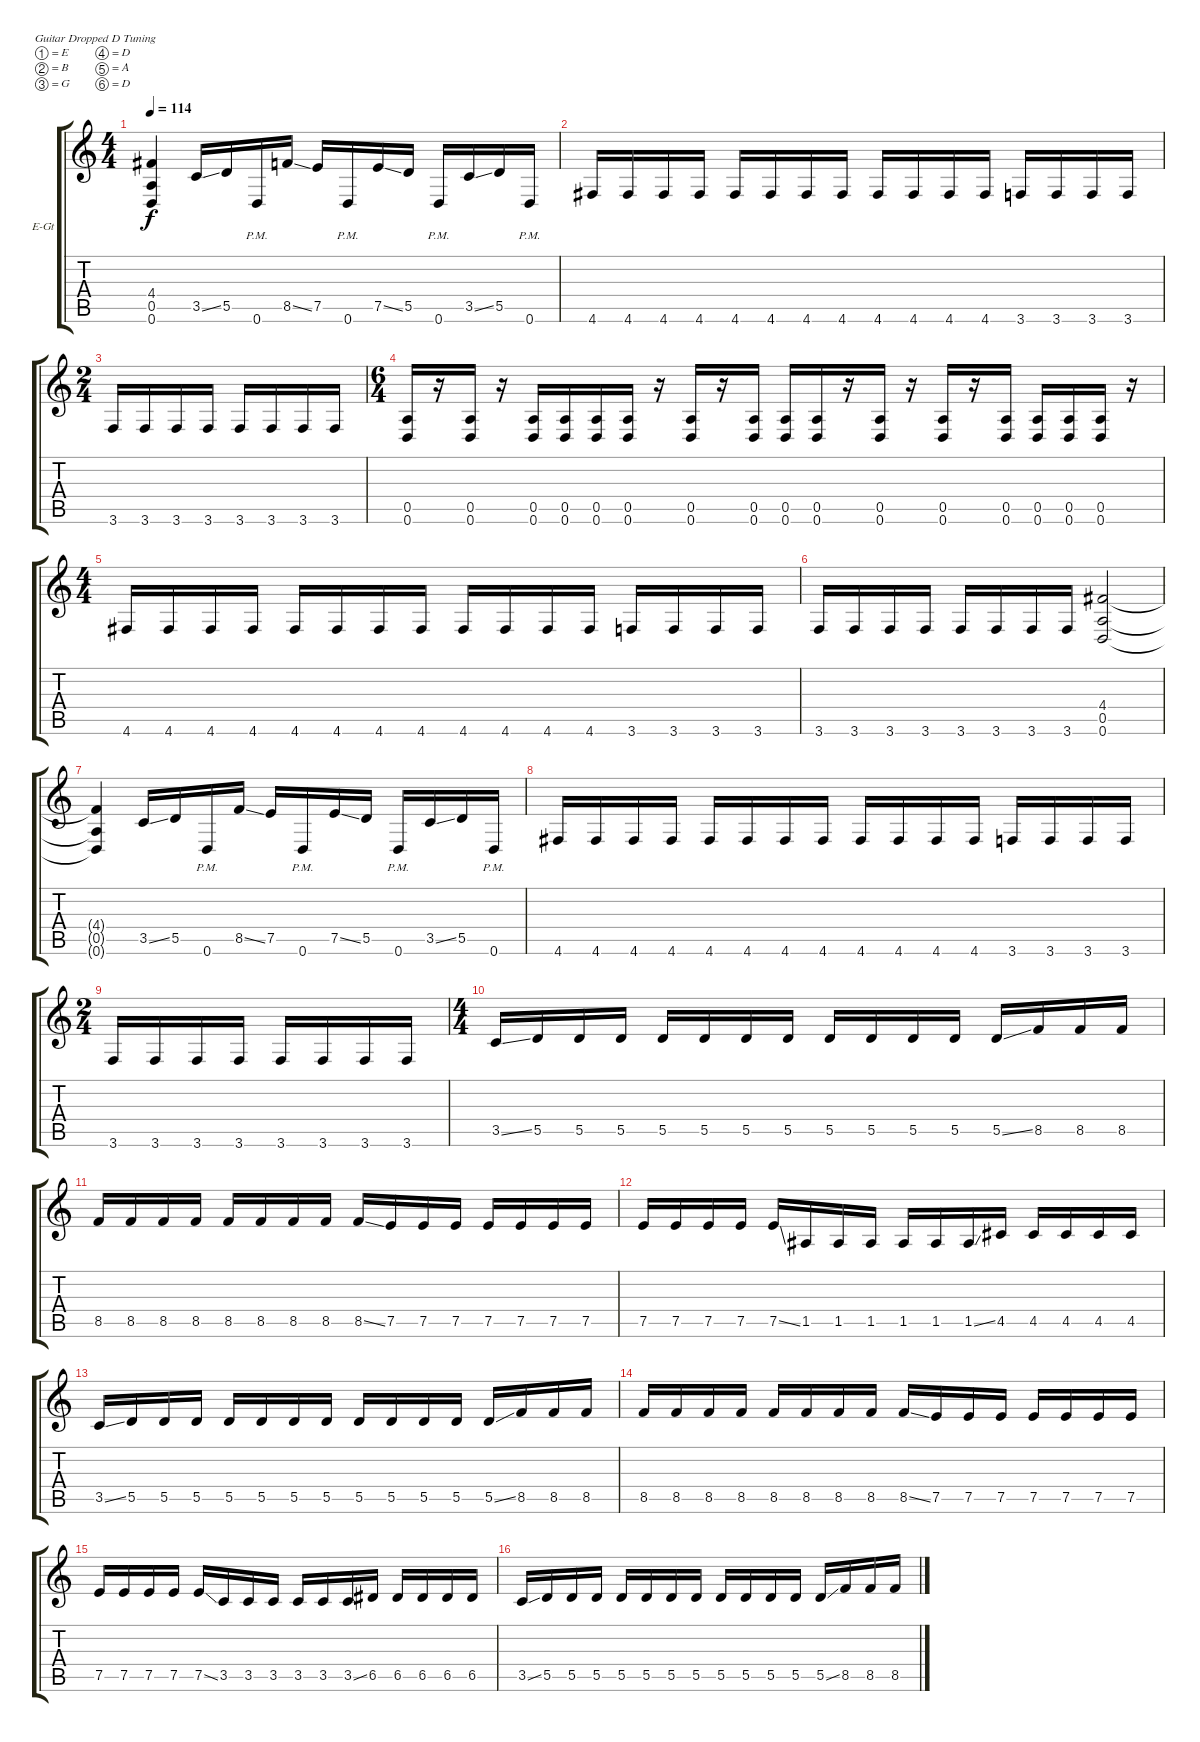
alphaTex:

\bracketExtendMode groupsimilarinstruments
\firstSystemTrackNameOrientation horizontal
\otherSystemsTrackNameOrientation horizontal
\track ("Guitar" "E-Gt") {instrument distortionguitar}
\staff {score tabs}
\tuning (E4 B3 G3 D3 A2 D2)
\ts (4 4)
\tempo 114
\clef g2
\ks c
(4.4{t} 0.5{t} 0.6{t}).4{dy f} 3.5{ss}.16 5.5.16 0.6{pm}.16 8.5{ss}.16 7.5.16 0.6{pm}.16 7.5{ss}.16 5.5.16 0.6{pm}.16 3.5{ss}.16 5.5.16 0.6{pm}.16 |
4.6.16 4.6.16 4.6.16 4.6.16 4.6.16 4.6.16 4.6.16 4.6.16 4.6.16 4.6.16 4.6.16 4.6.16 3.6.16 3.6.16 3.6.16 3.6.16 |
\ts (2 4)
3.6.16 3.6.16 3.6.16 3.6.16 3.6.16 3.6.16 3.6.16 3.6.16 |
\ts (6 4)
(0.5 0.6).16 r.16 (0.5 0.6).16 r.16 (0.5 0.6).16 (0.5 0.6).16 (0.5 0.6).16 (0.5 0.6).16 r.16 (0.5 0.6).16 r.16 (0.5 0.6).16 (0.5 0.6).16 (0.5 0.6).16 r.16 (0.5 0.6).16 r.16 (0.5 0.6).16 r.16 (0.5 0.6).16 (0.5 0.6).16 (0.5 0.6).16 (0.5 0.6).16 r.16 |
\ts (4 4)
4.6.16 4.6.16 4.6.16 4.6.16 4.6.16 4.6.16 4.6.16 4.6.16 4.6.16 4.6.16 4.6.16 4.6.16 3.6.16 3.6.16 3.6.16 3.6.16 |
3.6.16 3.6.16 3.6.16 3.6.16 3.6.16 3.6.16 3.6.16 3.6.16 (4.4 0.5 0.6).2 |
(4.4{t} 0.5{t} 0.6{t}).4 3.5{ss}.16 5.5.16 0.6{pm}.16 8.5{ss}.16 7.5.16 0.6{pm}.16 7.5{ss}.16 5.5.16 0.6{pm}.16 3.5{ss}.16 5.5.16 0.6{pm}.16 |
4.6.16 4.6.16 4.6.16 4.6.16 4.6.16 4.6.16 4.6.16 4.6.16 4.6.16 4.6.16 4.6.16 4.6.16 3.6.16 3.6.16 3.6.16 3.6.16 |
\ts (2 4)
3.6.16 3.6.16 3.6.16 3.6.16 3.6.16 3.6.16 3.6.16 3.6.16 |
\ts (4 4)
3.5{ss}.16 5.5.16 5.5.16 5.5.16 5.5.16 5.5.16 5.5.16 5.5.16 5.5.16 5.5.16 5.5.16 5.5.16 5.5{ss}.16 8.5.16 8.5.16 8.5.16 |
8.5.16 8.5.16 8.5.16 8.5.16 8.5.16 8.5.16 8.5.16 8.5.16 8.5{ss}.16 7.5.16 7.5.16 7.5.16 7.5.16 7.5.16 7.5.16 7.5.16 |
7.5.16 7.5.16 7.5.16 7.5.16 7.5{ss}.16 1.5.16 1.5.16 1.5.16 1.5.16 1.5.16 1.5{ss}.16 4.5.16 4.5.16 4.5.16 4.5.16 4.5.16 |
3.5{ss}.16 5.5.16 5.5.16 5.5.16 5.5.16 5.5.16 5.5.16 5.5.16 5.5.16 5.5.16 5.5.16 5.5.16 5.5{ss}.16 8.5.16 8.5.16 8.5.16 |
8.5.16 8.5.16 8.5.16 8.5.16 8.5.16 8.5.16 8.5.16 8.5.16 8.5{ss}.16 7.5.16 7.5.16 7.5.16 7.5.16 7.5.16 7.5.16 7.5.16 |
7.5.16 7.5.16 7.5.16 7.5.16 7.5{ss}.16 3.5.16 3.5.16 3.5.16 3.5.16 3.5.16 3.5{ss}.16 6.5.16 6.5.16 6.5.16 6.5.16 6.5.16 |
3.5{ss}.16 5.5.16 5.5.16 5.5.16 5.5.16 5.5.16 5.5.16 5.5.16 5.5.16 5.5.16 5.5.16 5.5.16 5.5{ss}.16 8.5.16 8.5.16 8.5.16
